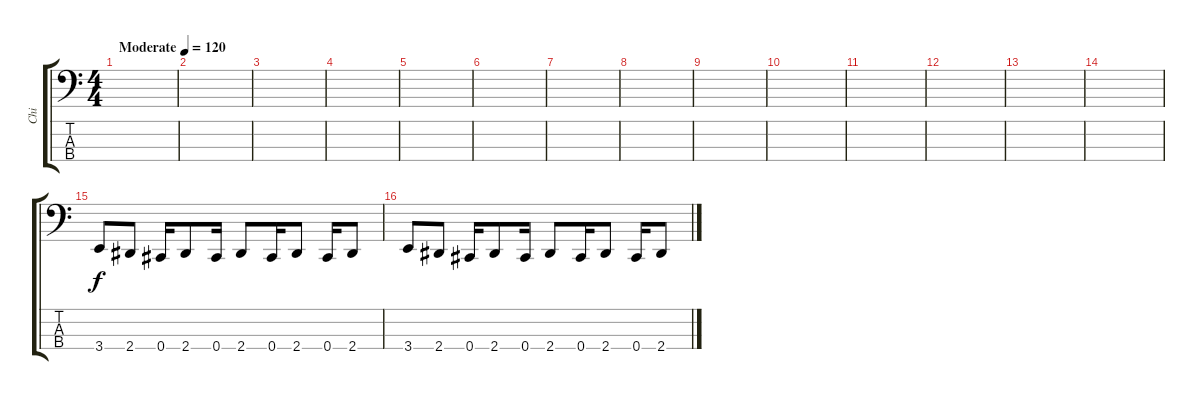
\track ("Chi" "Chi") {instrument electricbassfinger}
\staff {score tabs}
\tuning (Gb2 Db2 Ab1 Db1) {hide}
\ts (4 4)
\tempo (120 "Moderate")
\tempo 100
\tempo (120 "Moderate")
\clef f4
\ks c
|
|
|
|
|
|
|
|
|
|
|
|
|
|
3.4.8 2.4.8 0.4.16 2.4.8 0.4.16 2.4.8 0.4.16 2.4.8 0.4.16 2.4.8 |
3.4.8 2.4.8 0.4.16 2.4.8 0.4.16 2.4.8 0.4.16 2.4.8 0.4.16 2.4.8
